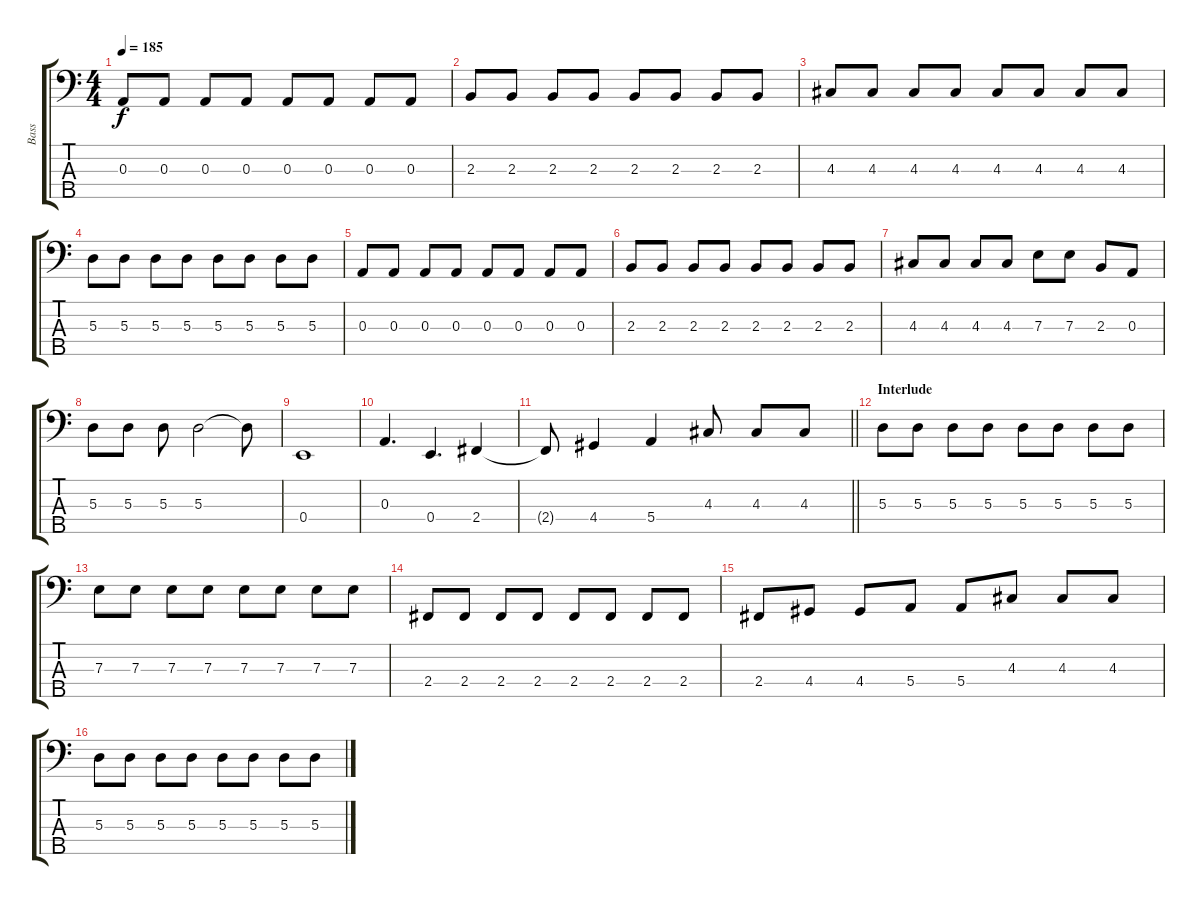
\track ("Bass" "Bass") {instrument electricbassfinger}
\staff {score tabs}
\tuning (G2 D2 A1 E1 B0) {hide}
\ts (4 4)
\tempo 185
\clef f4
\ks c
0.3.8{dy f} 0.3.8 0.3.8 0.3.8 0.3.8 0.3.8 0.3.8 0.3.8 |
2.3.8 2.3.8 2.3.8 2.3.8 2.3.8 2.3.8 2.3.8 2.3.8 |
4.3.8 4.3.8 4.3.8 4.3.8 4.3.8 4.3.8 4.3.8 4.3.8 |
5.3.8 5.3.8 5.3.8 5.3.8 5.3.8 5.3.8 5.3.8 5.3.8 |
0.3.8 0.3.8 0.3.8 0.3.8 0.3.8 0.3.8 0.3.8 0.3.8 |
2.3.8 2.3.8 2.3.8 2.3.8 2.3.8 2.3.8 2.3.8 2.3.8 |
4.3.8 4.3.8 4.3.8 4.3.8 7.3.8 7.3.8 2.3.8 0.3.8 |
5.3.8 5.3.8 5.3.8 5.3.2 5.3{t}.8 |
0.4.1 |
0.3.4{d} 0.4.4{d} 2.4.4 |
\barLineRight lightlight
2.4{t}.8 4.4.4 5.4.4 4.3.8 4.3.8 4.3.8 |
\section ("" "Interlude")
5.3.8 5.3.8 5.3.8 5.3.8 5.3.8 5.3.8 5.3.8 5.3.8 |
7.3.8 7.3.8 7.3.8 7.3.8 7.3.8 7.3.8 7.3.8 7.3.8 |
2.4.8 2.4.8 2.4.8 2.4.8 2.4.8 2.4.8 2.4.8 2.4.8 |
2.4.8 4.4.8 4.4.8 5.4.8 5.4.8 4.3.8 4.3.8 4.3.8 |
5.3.8 5.3.8 5.3.8 5.3.8 5.3.8 5.3.8 5.3.8 5.3.8
